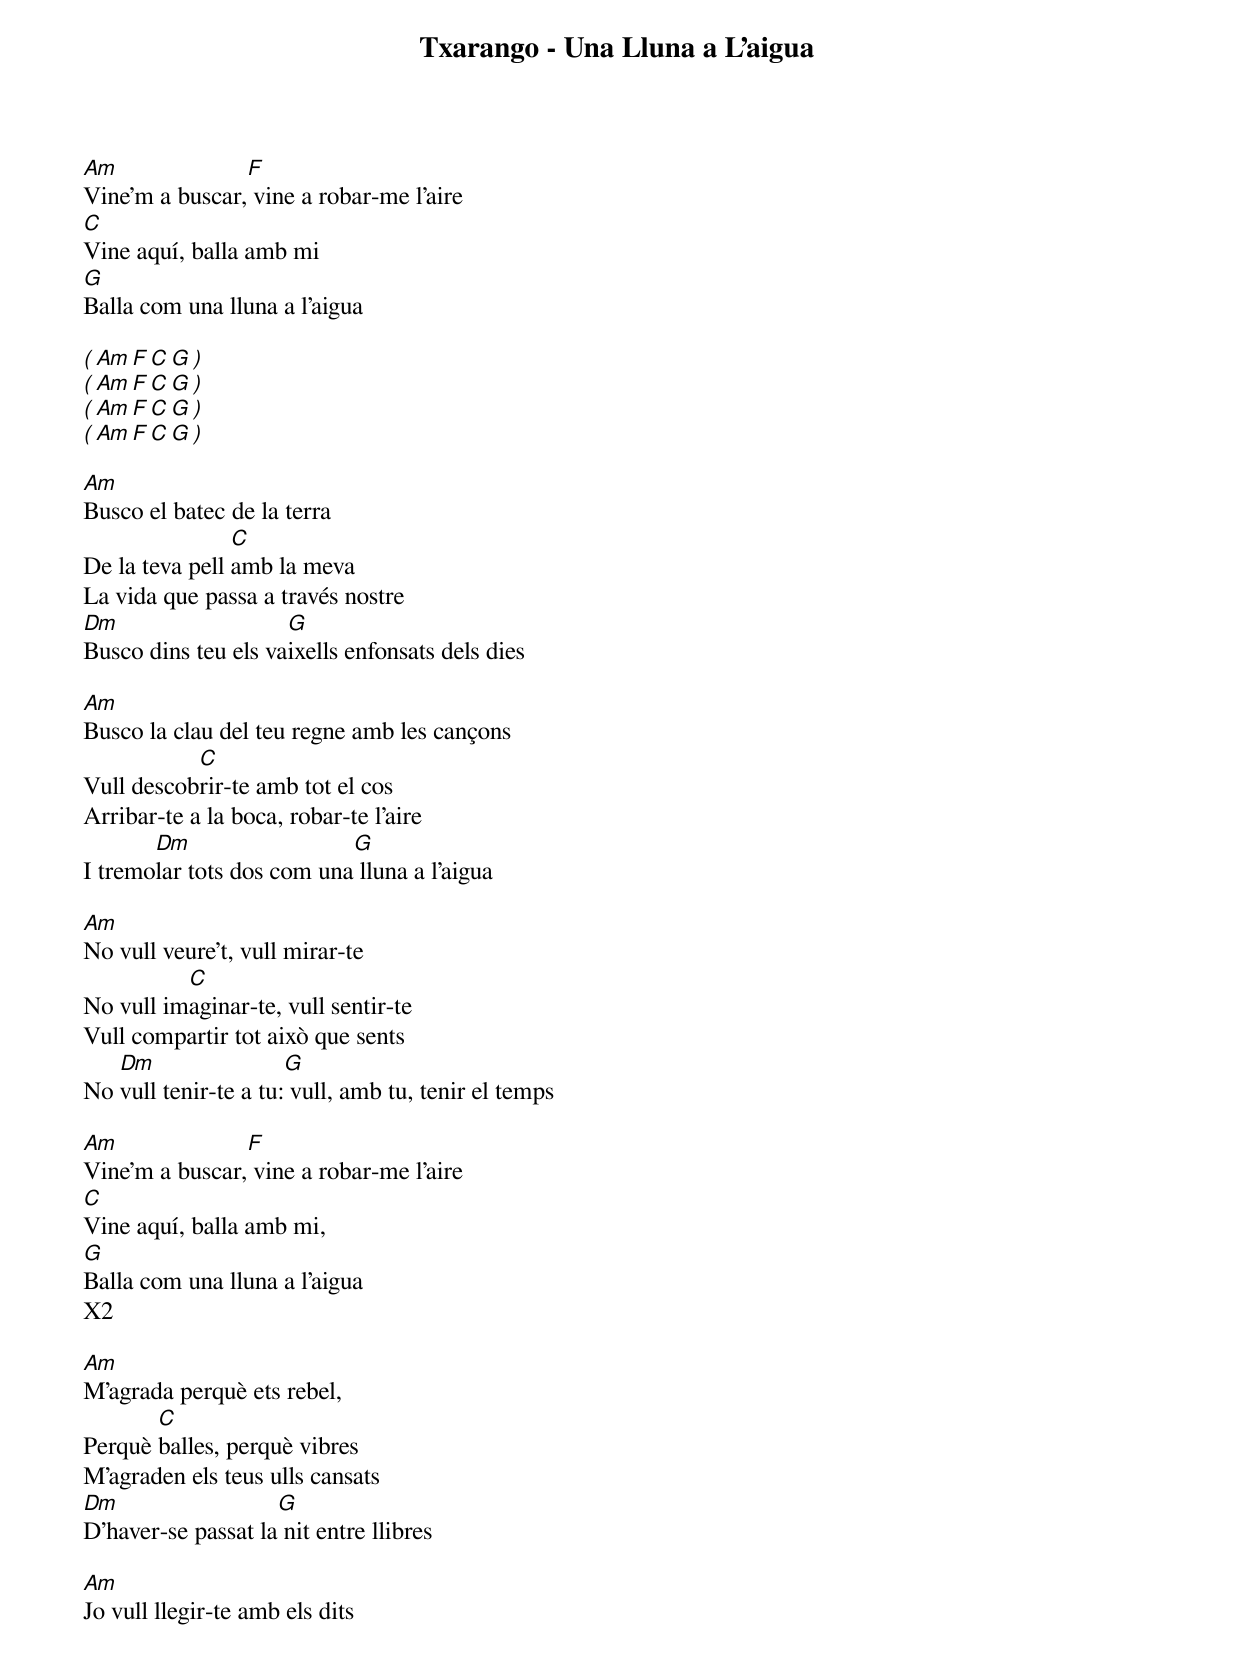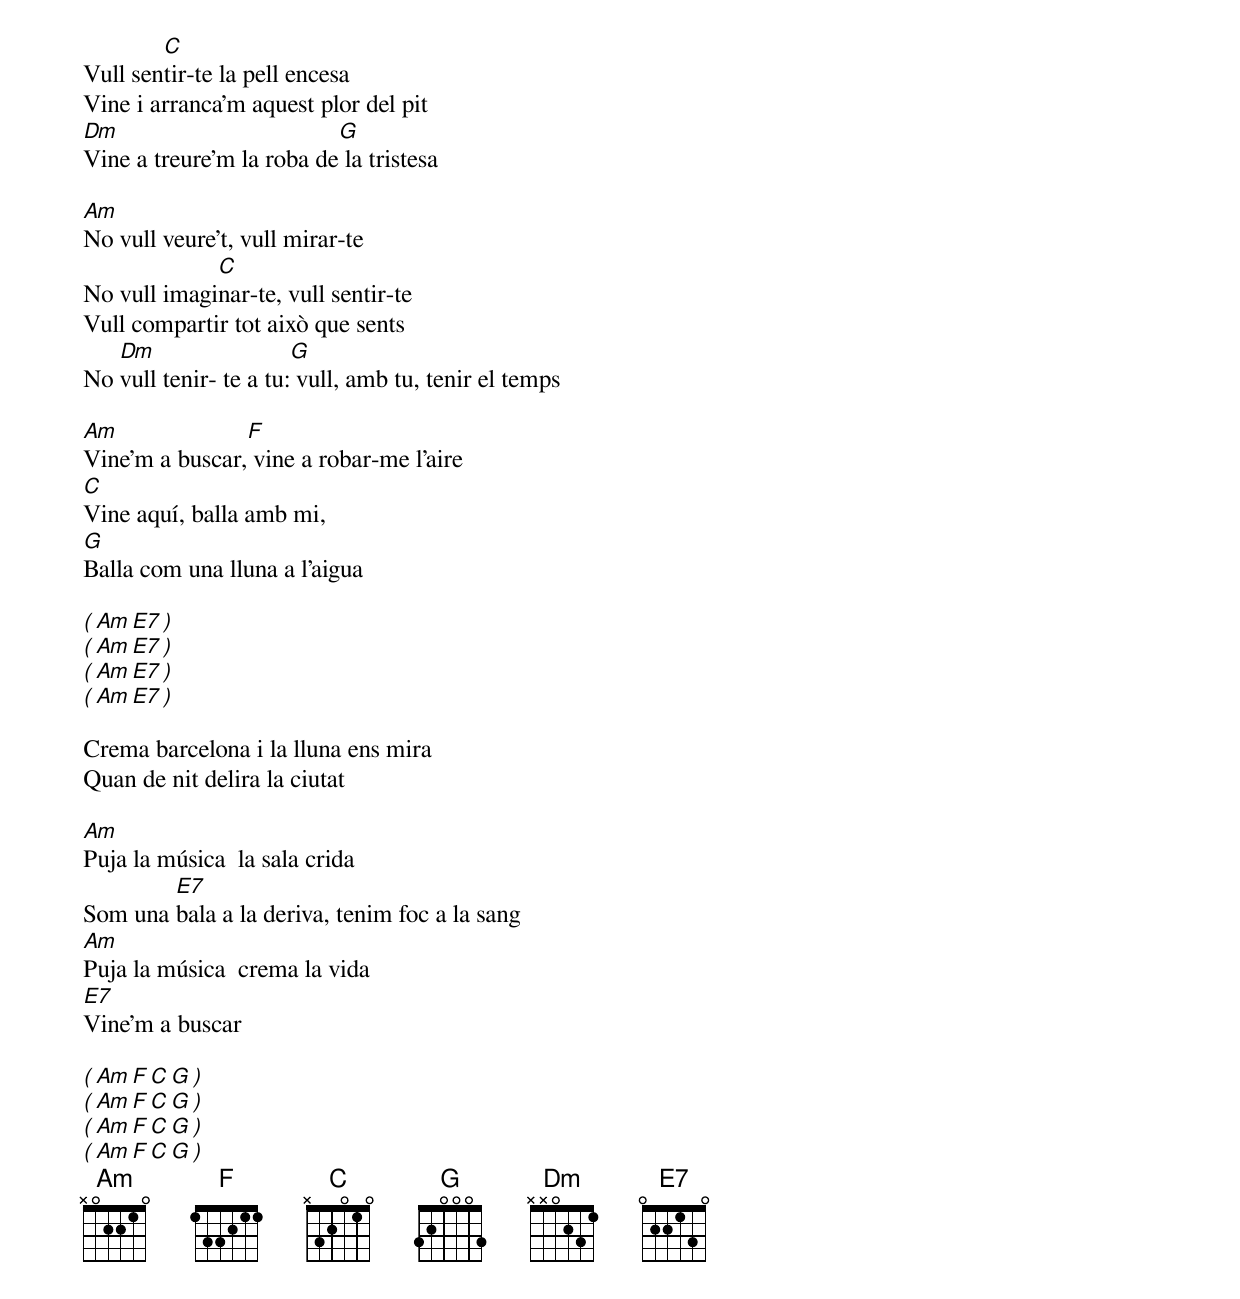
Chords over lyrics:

Txarango - Una Lluna a L'aigua

Am              F
Vine'm a buscar, vine a robar-me l'aire
C
Vine aquí, balla amb mi
G
Balla com una lluna a l'aigua

( Am F C G )
( Am F C G )
( Am F C G )
( Am F C G )

Am
Busco el batec de la terra
                C
De la teva pell amb la meva
La vida que passa a través nostre
Dm                   G
Busco dins teu els vaixells enfonsats dels dies

Am
Busco la clau del teu regne amb les cançons
           C
Vull descobrir-te amb tot el cos
Arribar-te a la boca, robar-te l'aire
       Dm                  G
I tremolar tots dos com una lluna a l'aigua

Am
No vull veure't, vull mirar-te
          C
No vull imaginar-te, vull sentir-te
Vull compartir tot això que sents
   Dm                 G
No vull tenir-te a tu: vull, amb tu, tenir el temps

Am              F
Vine'm a buscar, vine a robar-me l'aire
C
Vine aquí, balla amb mi,
G
Balla com una lluna a l'aigua
X2

Am
M'agrada perquè ets rebel,
       C
Perquè balles, perquè vibres
M'agraden els teus ulls cansats
Dm                  G
D'haver-se passat la nit entre llibres

Am
Jo vull llegir-te amb els dits
        C
Vull sentir-te la pell encesa
Vine i arranca'm aquest plor del pit
Dm                        G
Vine a treure'm la roba de la tristesa

Am
No vull veure't, vull mirar-te
             C
No vull imaginar-te, vull sentir-te
Vull compartir tot això que sents
   Dm                  G
No vull tenir- te a tu: vull, amb tu, tenir el temps

Am              F
Vine'm a buscar, vine a robar-me l'aire
C
Vine aquí, balla amb mi,
G
Balla com una lluna a l'aigua

( Am  E7 )
( Am  E7 )
( Am  E7 )
( Am  E7 )

Crema barcelona i la lluna ens mira
Quan de nit delira la ciutat

Am
Puja la música  la sala crida
        E7
Som una bala a la deriva, tenim foc a la sang
Am
Puja la música  crema la vida
E7
Vine'm a buscar

( Am F C G )
( Am F C G )
( Am F C G )
( Am F C G )
